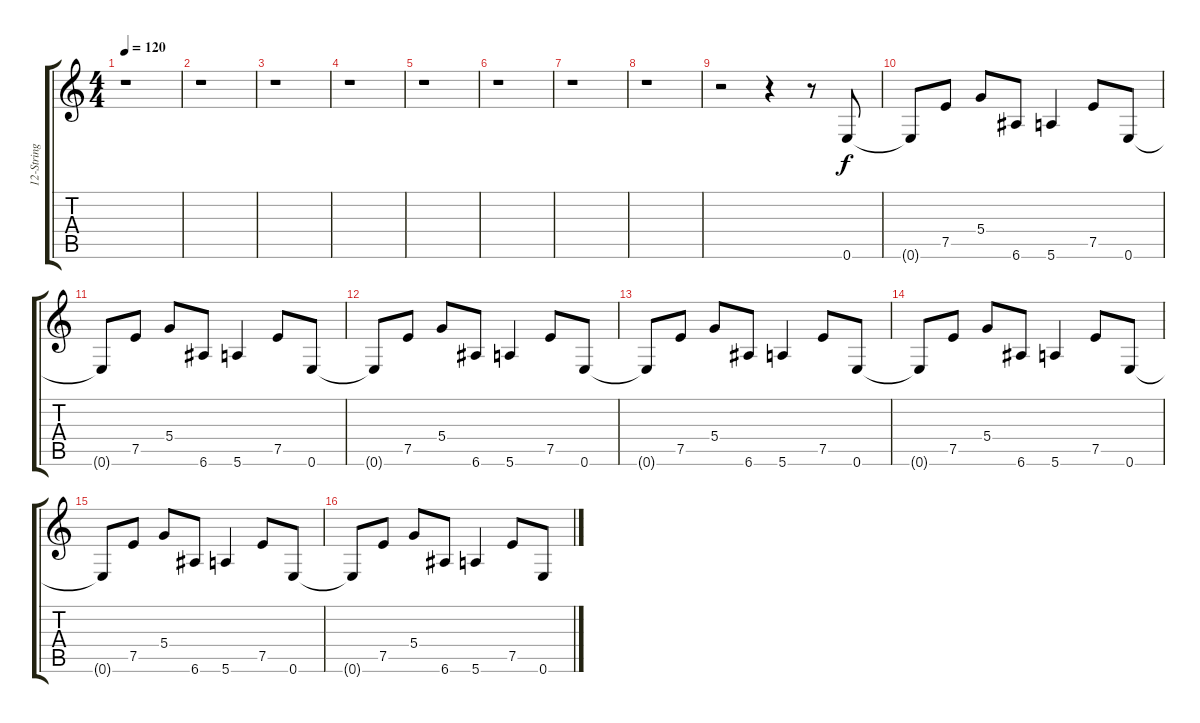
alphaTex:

\track ("12-String Acoustic" "12-String ") {instrument acousticguitarsteel}
\staff {score tabs}
\tuning (E4 B3 G3 D3 A2 E2) {hide}
\ts (4 4)
\tempo 120
\clef g2
\ks c
r.1{dy f} |
r.1 |
r.1 |
r.1 |
r.1 |
r.1 |
r.1 |
r.1 |
r.2 r.4 r.8 0.6.8 |
0.6{t}.8 7.5.8 5.4.8 6.6.8 5.6.4 7.5.8 0.6.8 |
0.6{t}.8 7.5.8 5.4.8 6.6.8 5.6.4 7.5.8 0.6.8 |
0.6{t}.8 7.5.8 5.4.8 6.6.8 5.6.4 7.5.8 0.6.8 |
0.6{t}.8 7.5.8 5.4.8 6.6.8 5.6.4 7.5.8 0.6.8 |
0.6{t}.8 7.5.8 5.4.8 6.6.8 5.6.4 7.5.8 0.6.8 |
0.6{t}.8 7.5.8 5.4.8 6.6.8 5.6.4 7.5.8 0.6.8 |
0.6{t}.8 7.5.8 5.4.8 6.6.8 5.6.4 7.5.8 0.6.8
